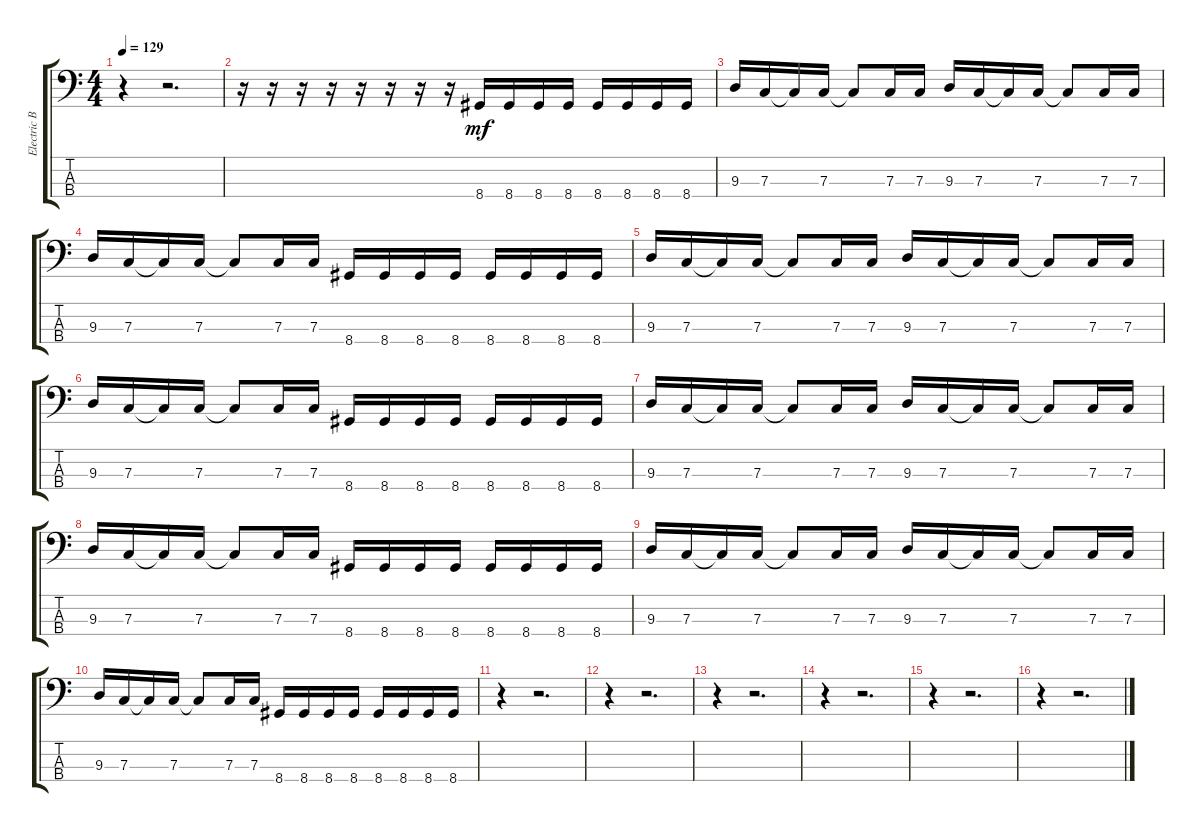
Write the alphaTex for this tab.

\track ("Electric Bass" "Electric B") {instrument electricbassfinger}
\staff {score tabs}
\tuning (Eb2 Bb1 F1 C1) {hide}
\ts (4 4)
\tempo 129
\clef f4
\ks c
r.4{dy mf} r.2{d} |
r.16 r.16 r.16 r.16 r.16 r.16 r.16 r.16 8.4.16 8.4.16 8.4.16 8.4.16 8.4.16 8.4.16 8.4.16 8.4.16 |
9.3.16 7.3.16 7.3{t}.16 7.3.16 7.3{t}.8 7.3.16 7.3.16 9.3.16 7.3.16 7.3{t}.16 7.3.16 7.3{t}.8 7.3.16 7.3.16 |
9.3.16 7.3.16 7.3{t}.16 7.3.16 7.3{t}.8 7.3.16 7.3.16 8.4.16 8.4.16 8.4.16 8.4.16 8.4.16 8.4.16 8.4.16 8.4.16 |
9.3.16 7.3.16 7.3{t}.16 7.3.16 7.3{t}.8 7.3.16 7.3.16 9.3.16 7.3.16 7.3{t}.16 7.3.16 7.3{t}.8 7.3.16 7.3.16 |
9.3.16 7.3.16 7.3{t}.16 7.3.16 7.3{t}.8 7.3.16 7.3.16 8.4.16 8.4.16 8.4.16 8.4.16 8.4.16 8.4.16 8.4.16 8.4.16 |
9.3.16 7.3.16 7.3{t}.16 7.3.16 7.3{t}.8 7.3.16 7.3.16 9.3.16 7.3.16 7.3{t}.16 7.3.16 7.3{t}.8 7.3.16 7.3.16 |
9.3.16 7.3.16 7.3{t}.16 7.3.16 7.3{t}.8 7.3.16 7.3.16 8.4.16 8.4.16 8.4.16 8.4.16 8.4.16 8.4.16 8.4.16 8.4.16 |
9.3.16 7.3.16 7.3{t}.16 7.3.16 7.3{t}.8 7.3.16 7.3.16 9.3.16 7.3.16 7.3{t}.16 7.3.16 7.3{t}.8 7.3.16 7.3.16 |
9.3.16 7.3.16 7.3{t}.16 7.3.16 7.3{t}.8 7.3.16 7.3.16 8.4.16 8.4.16 8.4.16 8.4.16 8.4.16 8.4.16 8.4.16 8.4.16 |
r.4 r.2{d} |
r.4 r.2{d} |
r.4 r.2{d} |
r.4 r.2{d} |
r.4 r.2{d} |
r.4 r.2{d}
